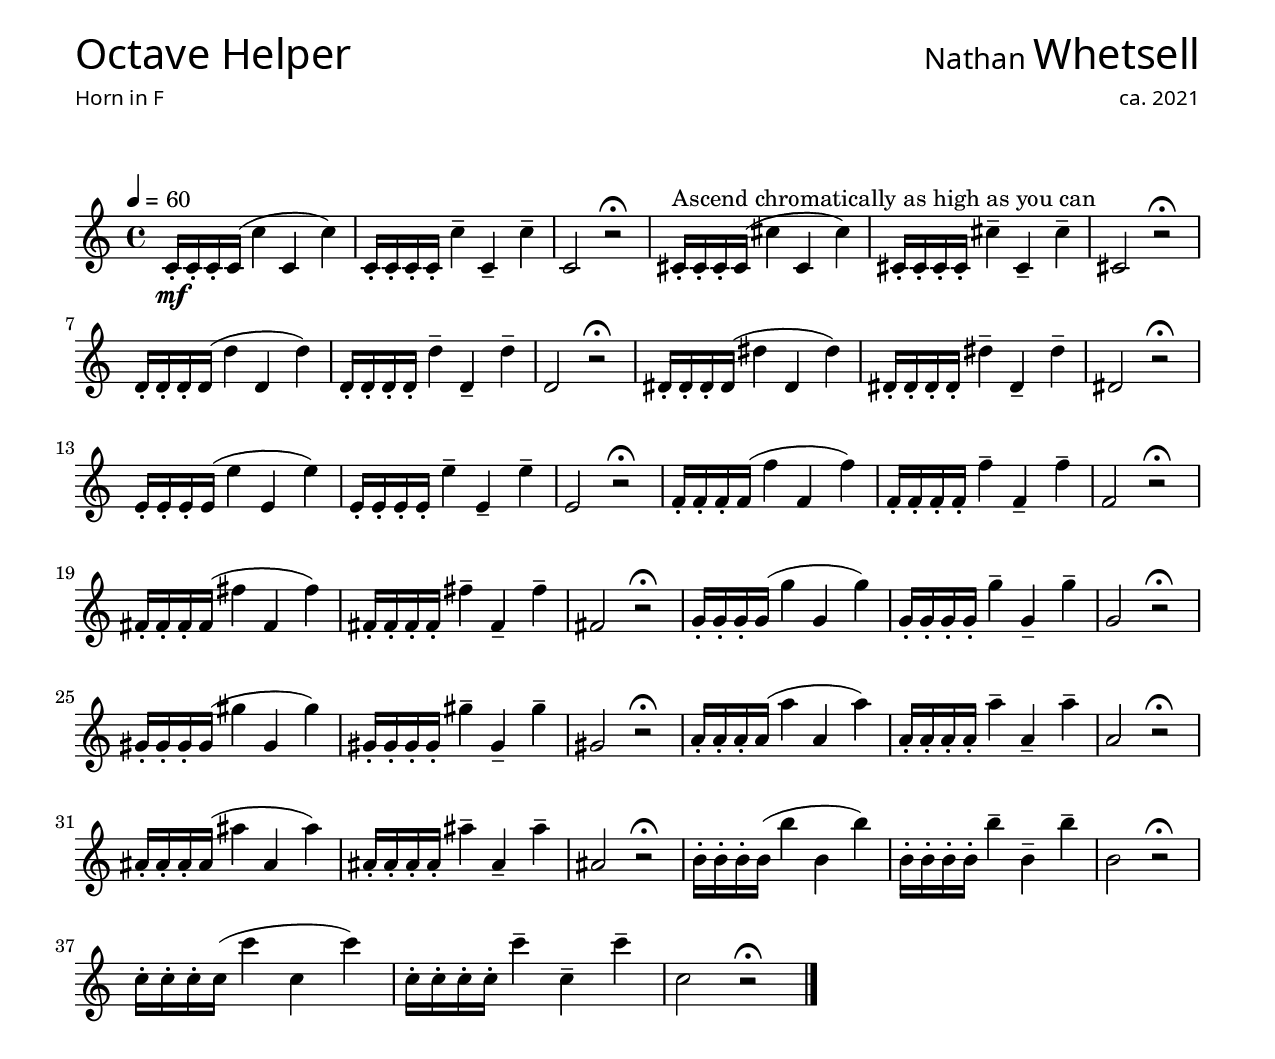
\version "2.22.0"

\header {
  composer-last-name = "Whetsell"
  composer-first-name = "Nathan"
  title = "Octave Helper"
  opus = "ca. 2021"
  instrument = "Horn in F"
}

\layout {
  ragged-last = ##t
}

\language "english"

\relative {
  \tempo 4=60

  c'16-. \mf 16-. 16-. 16( c'4 c,4 c'4) |
  c,16-. 16-. 16-. 16-. c'4-- c,4-- c'4-- |
  c,2 r\fermata |

  c-sharp16-.^"Ascend chromatically as high as you can" 16-. 16-. 16( c-sharp'4 c-sharp,4 c-sharp'4) |
  c-sharp,16-. 16-. 16-. 16-. c-sharp'4-- c-sharp,4-- c-sharp'4-- |
  c-sharp,2 r\fermata | \break

  d16-. 16-. 16-. 16( d'4 d,4 d'4) |
  d,16-. 16-. 16-. 16-. d'4-- d,4-- d'4-- |
  d,2 r\fermata |

  d-sharp16-. 16-. 16-. 16( d-sharp'4 d-sharp,4 d-sharp'4) |
  d-sharp,16-. 16-. 16-. 16-. d-sharp'4-- d-sharp,4-- d-sharp'4-- |
  d-sharp,2 r\fermata | \break

  e16-. 16-. 16-. 16( e'4 e,4 e'4) |
  e,16-. 16-. 16-. 16-. e'4-- e,4-- e'4-- |
  e,2 r\fermata |

  f16-. 16-. 16-. 16( f'4 f,4 f'4) |
  f,16-. 16-. 16-. 16-. f'4-- f,4-- f'4-- |
  f,2 r\fermata | \break

  f-sharp16-. 16-. 16-. 16( f-sharp'4 f-sharp,4 f-sharp'4) |
  f-sharp,16-. 16-. 16-. 16-. f-sharp'4-- f-sharp,4-- f-sharp'4-- |
  f-sharp,2 r\fermata |

  g16-. 16-. 16-. 16( g'4 g,4 g'4) |
  g,16-. 16-. 16-. 16-. g'4-- g,4-- g'4-- |
  g,2 r\fermata | \break

  g-sharp16-. 16-. 16-. 16( g-sharp'4 g-sharp,4 g-sharp'4) |
  g-sharp,16-. 16-. 16-. 16-. g-sharp'4-- g-sharp,4-- g-sharp'4-- |
  g-sharp,2 r\fermata |

  a16-. 16-. 16-. 16( a'4 a,4 a'4) |
  a,16-. 16-. 16-. 16-. a'4-- a,4-- a'4-- |
  a,2 r\fermata | \break

  a-sharp16-. 16-. 16-. 16( a-sharp'4 a-sharp,4 a-sharp'4) |
  a-sharp,16-. 16-. 16-. 16-. a-sharp'4-- a-sharp,4-- a-sharp'4-- |
  a-sharp,2 r\fermata |

  b16-. 16-. 16-. 16( b'4 b,4 b'4) |
  b,16-. 16-. 16-. 16-. b'4-- b,4-- b'4-- |
  b,2 r\fermata | \break

  c16-. 16-. 16-. 16( c'4 c,4 c'4) |
  c,16-. 16-. 16-. 16-. c'4-- c,4-- c'4-- |
  c,2 r\fermata | \bar "|."
}

\paper {
  #(set-paper-size "letter")
  left-margin = 0.5\in
  top-margin = 0.5\in
  right-margin = 0.5\in
  bottom-margin = 0.5\in

  % Based on
  % https://github.com/lilypond/lilypond/blob/master/ly/titling-init.ly
  bookTitleMarkup = \markup {
    \override #'(baseline-skip . 3.5)
    \column {
      \fill-line {
        \override #'(font-name . "Playfair Display Regular")
        \abs-fontsize #20
        \fromproperty #'header:title
        \concat {
          \override #'(font-name . "Playfair Display Medium")
          \abs-fontsize #14
          \fromproperty #'header:composer-first-name
          \override #'(font-name . "Playfair Display Medium")
          \abs-fontsize #14
          " "
          \override #'(font-name . "Playfair Display Regular")
          \abs-fontsize #20
          \fromproperty #'header:composer-last-name
        }
      }
      \override #'(font-name . "Playfair Display Medium")
      \abs-fontsize #10
      \fill-line {
        \fromproperty #'header:instrument
        \fromproperty #'header:opus
      }
      \vspace #1.5
    }
  }

  scoreTitleMarkup = \markup {
    \column {
      \fill-line {
        \override #'(font-name . "Playfair Display Regular")
        \abs-fontsize #20
        \fromproperty #'header:piece
      }
      \vspace #0.375
    }
  }

  evenHeaderMarkup = \markup {
    \override #'(font-name . "Playfair Display Medium")
    \abs-fontsize #10
    \column {
      \fill-line {
        \on-the-fly #not-part-first-page \fromproperty #'header:title
        \on-the-fly #not-part-first-page \fromproperty #'header:composer-last-name
        \on-the-fly #print-page-number-check-first \fromproperty #'page:page-number-string
      }
      \on-the-fly #not-part-first-page \vspace #1.5
    }
  }

  oddHeaderMarkup = \evenHeaderMarkup
}

\layout {
  indent = 0
}

\header {
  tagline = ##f
}
